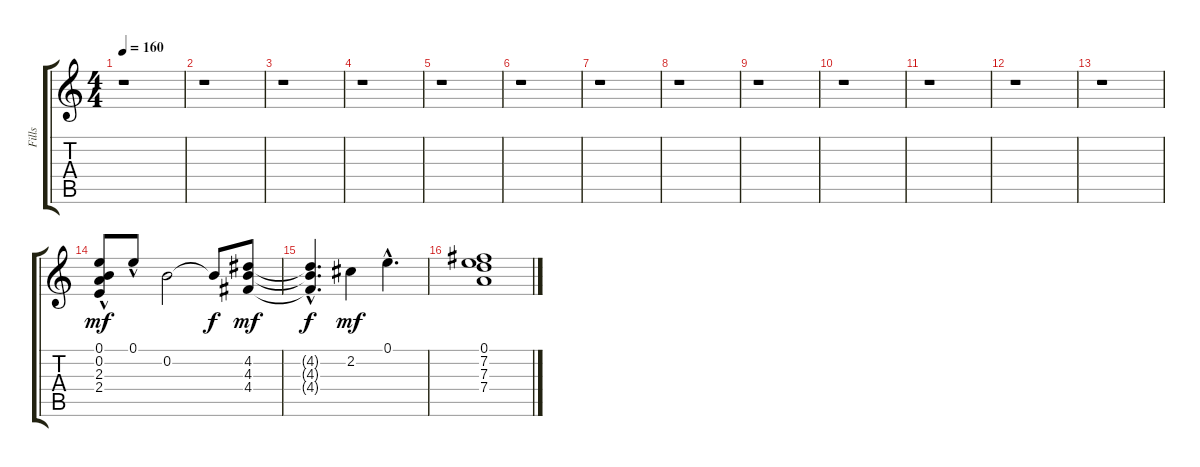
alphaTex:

\track ("Fills" "Fills") {instrument distortionguitar}
\staff {score tabs}
\tuning (E4 B3 G3 D3 A2 E2) {hide}
\ts (4 4)
\tempo 160
\clef g2
\ks c
r.1{dy mf} |
r.1 |
r.1 |
r.1 |
r.1 |
r.1 |
r.1 |
r.1 |
r.1 |
r.1 |
r.1 |
r.1 |
r.1 |
(0.1 0.2 2.3{hac} 2.4{hac}).8{instrument electricguitarclean} 0.1{hac}.8 0.2.2 0.2{t}.8{dy f} (4.2 4.3 4.4).8{dy mf} |
(4.2{hac t} 4.3{hac t} 4.4{hac t}).4{d dy f} 2.2.4{dy mf} 0.1{hac}.4{d} |
(0.1 7.2 7.3 7.4).1
